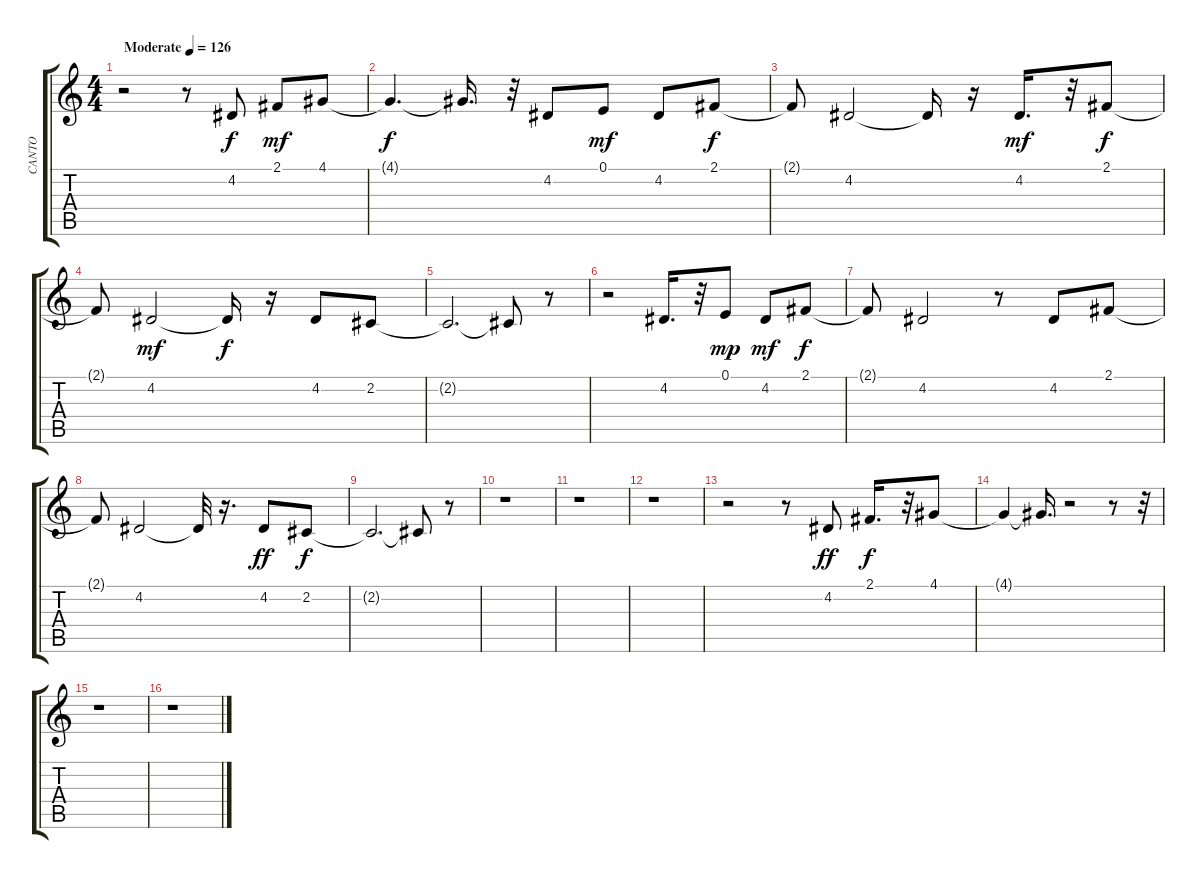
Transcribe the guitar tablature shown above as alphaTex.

\track ("CANTO" "CANTO") {instrument electricgrandpiano}
\staff {score tabs}
\tuning (E4 B3 G3 D3 A2 E2) {hide}
\ts (4 4)
\tempo (126 "Moderate")
\clef g2
\ks c
r.2{dy f instrument electricgrandpiano} r.8 4.2.8 2.1.8{dy mf} 4.1.8 |
4.1{t}.4{d dy f} 4.1{t}.16{d} r.32 4.2.8 0.1.8{dy mf} 4.2.8 2.1.8{dy f} |
2.1{t}.8 4.2.2 4.2{t}.16 r.16 4.2.16{d dy mf} r.32 2.1.8{dy f} |
2.1{t}.8 4.2.2{dy mf} 4.2{t}.16{dy f} r.16 4.2.8 2.2.8 |
2.2{t}.2{d} 2.2{t}.8 r.8 |
r.2 4.2.16{d} r.32 0.1.8{dy mp} 4.2.8{dy mf} 2.1.8{dy f} |
2.1{t}.8 4.2.2 r.8 4.2.8 2.1.8 |
2.1{t}.8 4.2.2 4.2{t}.32 r.16{d} 4.2.8{dy ff} 2.2.8{dy f} |
2.2{t}.2{d} 2.2{t}.8 r.8 |
r.1 |
r.1 |
r.1 |
r.2 r.8 4.2.8{dy ff} 2.1.16{d dy f} r.32 4.1.8 |
4.1{t}.4 4.1{t}.16{d} r.2 r.8 r.32 |
r.1 |
r.1
